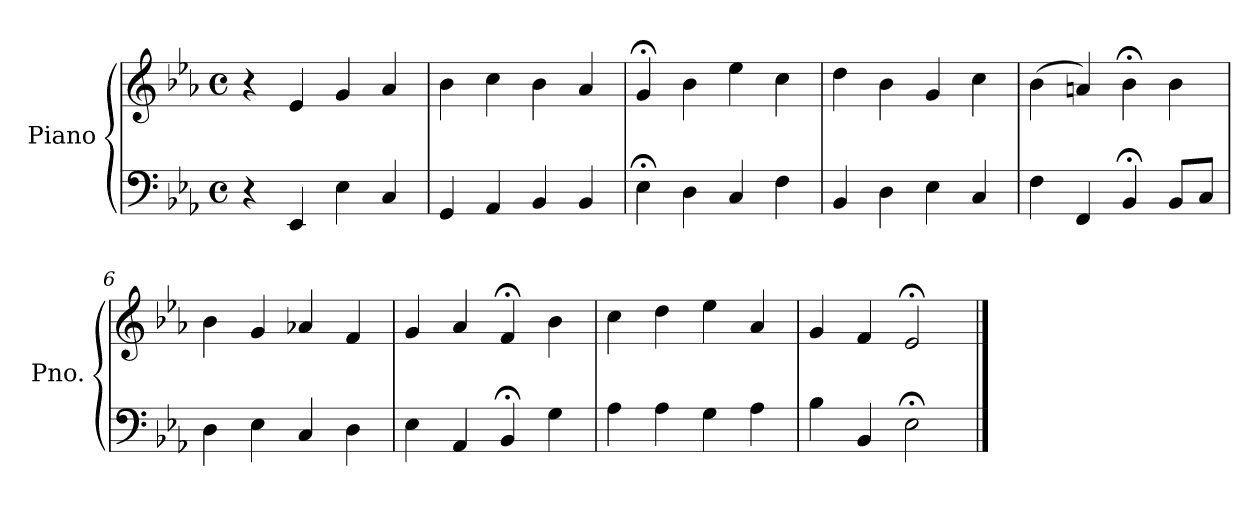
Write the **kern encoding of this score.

**kern	**kern
*part1	*part1
*staff2	*staff1
*I"Piano	*
*I'Pno.	*
*clefF4	*clefG2
*k[b-e-a-]	*k[b-e-a-]
*M4/4	*M4/4
*met(c)	*met(c)
=1	=1
4r	4r
4EE-/	4e-/
4E-\	4g/
4C/	4a-/
=2	=2
4GG/	4b-\
4AA-/	4cc\
4BB-/	4b-\
4BB-/	4a-/
=3	=3
4E-;<\	4g;</
4D\	4b-\
4C/	4ee-\
4F\	4cc\
=4	=4
4BB-/	4dd\
4D\	4b-\
4E-\	4g/
4C/	4cc\
=5	=5
4F\	(4b-\
4FF/	4an/)
4BB-;</	4b-;<\
8BB-/L	4b-\
8C/J	.
=6	=6
4D\	4b-\
4E-\	4g/
4C/	4a-X/
4D\	4f/
=7	=7
4E-\	4g/
4AA-/	4a-/
4BB-;</	4f;</
4G\	4b-\
!!LO:LB:g=z
=8	=8
4A-\	4cc\
4A-\	4dd\
4G\	4ee-\
4A-\	4a-/
=9	=9
4B-\	4g/
4BB-/	4f/
2E-;<\	2e-;</
==	==
*-	*-
